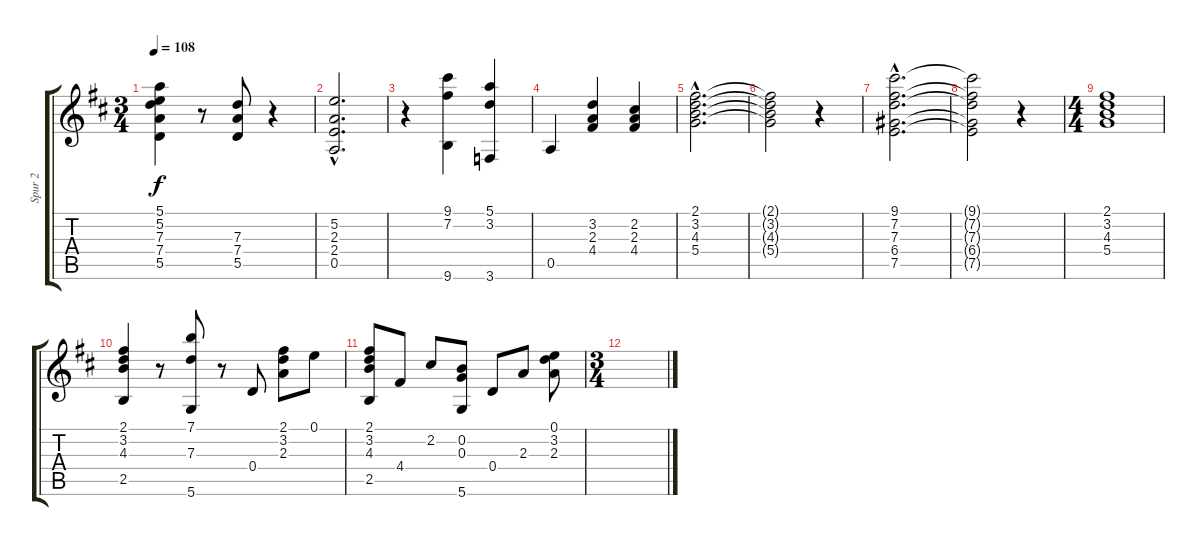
\track ("Spur 2" "Spur 2") {instrument acousticguitarnylon}
\staff {score tabs}
\tuning (E4 B3 G3 D3 A2 D2) {hide}
\ts (3 4)
\tempo 108
\clef g2
\ks d
(5.1 5.2 7.3 7.4 5.5).4{dy f} r.8 (7.3 7.4 5.5).8 r.4 |
(5.2{hac} 2.3{hac} 2.4{hac} 0.5{hac}).2{d} |
r.4 (9.1 7.2 9.6).4 (5.1 3.2 3.6).4 |
0.5.4 (3.2 2.3 4.4).4 (2.2 2.3 4.4).4 |
(2.1{hac} 3.2{hac} 4.3{hac} 5.4{hac}).2{d} |
(2.1{t} 3.2{t} 4.3{t} 5.4{t}).2 r.4 |
(9.1{hac} 7.2{hac} 7.3{hac} 6.4{hac} 7.5{hac}).2{d} |
(9.1{t} 7.2{t} 7.3{t} 6.4{t} 7.5{t}).2 r.4 |
\ts (4 4)
(2.1 3.2 4.3 5.4).1 |
(2.1 3.2 4.3 2.5).4 r.8 (7.1 7.3 5.6).8 r.8 0.4.8 (2.1 3.2 2.3).8 0.1.8 |
(2.1 3.2 4.3 2.5).8 4.4.8 2.2.8 (0.2 0.3 5.6).8 0.4.8 2.3.8 (0.1 3.2 2.3).8 |
\ts (3 4)
